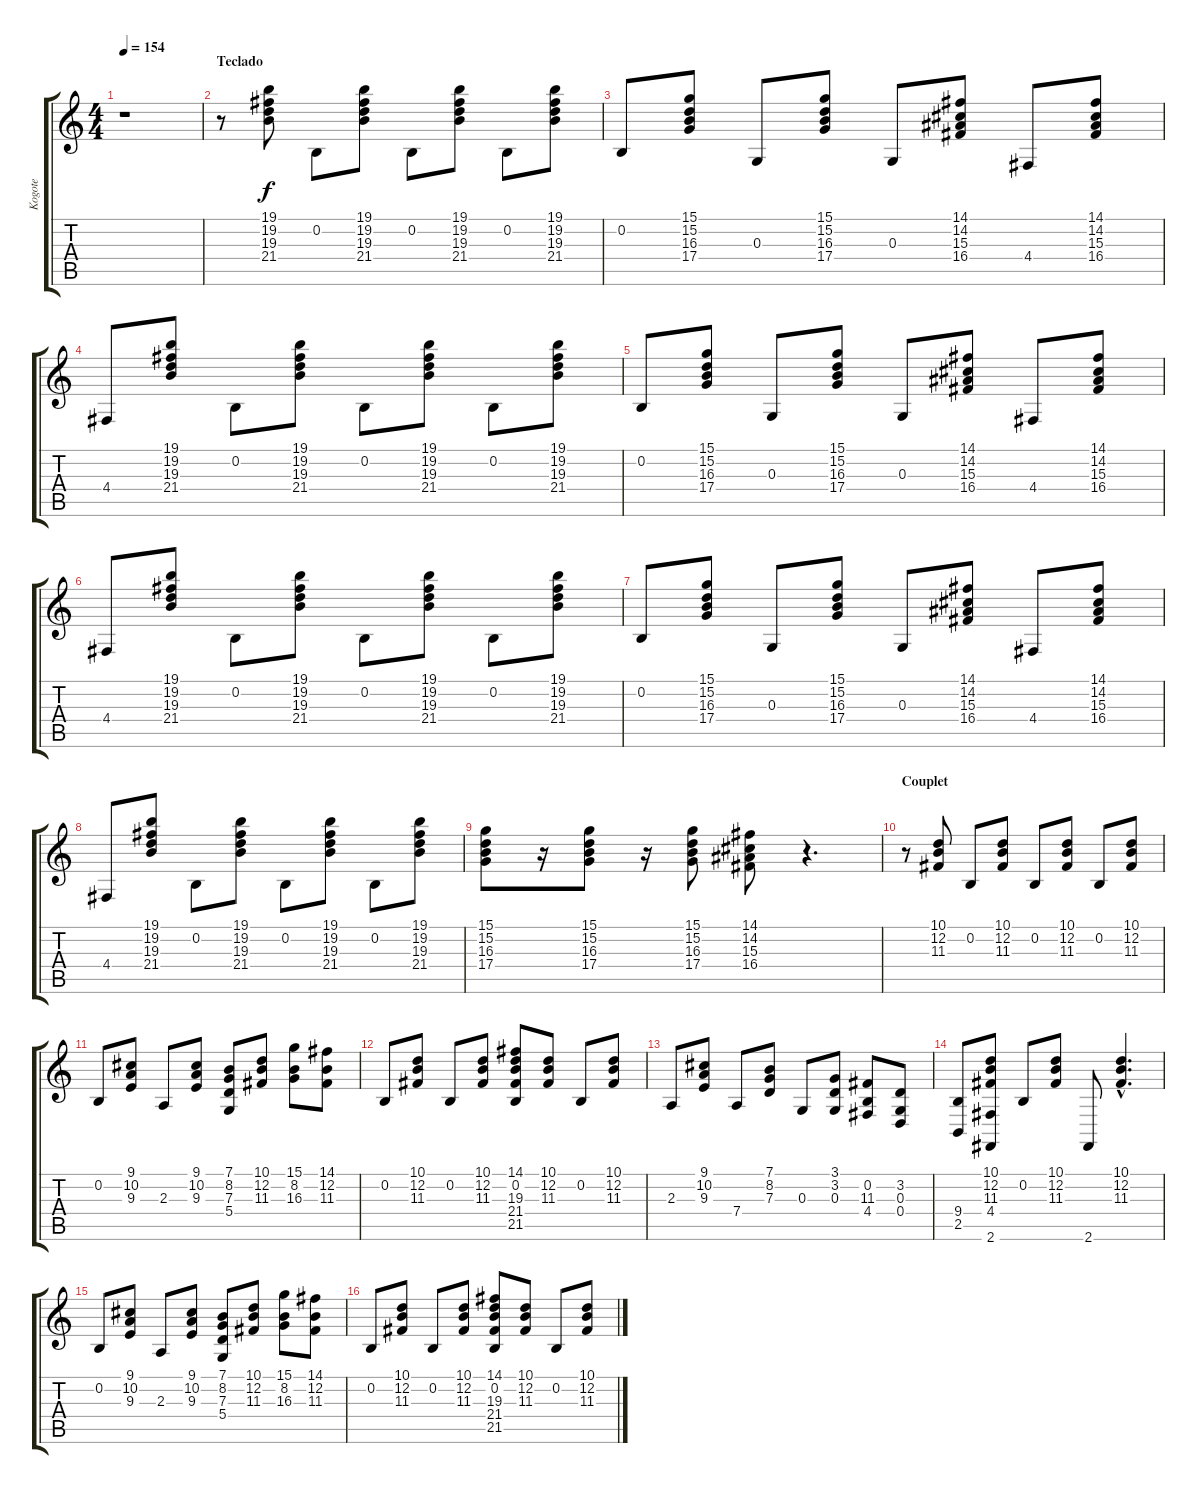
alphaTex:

\track ("Kogote" "Kogote") {instrument accordion}
\staff {score tabs}
\tuning (E4 B3 G3 D3 A2 E2) {hide}
\ts (4 4)
\tempo 154
\clef g2
\ks c
r.1{dy f} |
\section ("" "Teclado")
r.8 (19.1 19.2 19.3 21.4).8 0.2.8 (19.1 19.2 19.3 21.4).8 0.2.8 (19.1 19.2 19.3 21.4).8 0.2.8 (19.1 19.2 19.3 21.4).8 |
0.2.8 (15.1 15.2 16.3 17.4).8 0.3.8 (15.1 15.2 16.3 17.4).8 0.3.8 (14.1 14.2 15.3 16.4).8 4.4.8 (14.1 14.2 15.3 16.4).8 |
4.4.8 (19.1 19.2 19.3 21.4).8 0.2.8 (19.1 19.2 19.3 21.4).8 0.2.8 (19.1 19.2 19.3 21.4).8 0.2.8 (19.1 19.2 19.3 21.4).8 |
0.2.8 (15.1 15.2 16.3 17.4).8 0.3.8 (15.1 15.2 16.3 17.4).8 0.3.8 (14.1 14.2 15.3 16.4).8 4.4.8 (14.1 14.2 15.3 16.4).8 |
4.4.8 (19.1 19.2 19.3 21.4).8 0.2.8 (19.1 19.2 19.3 21.4).8 0.2.8 (19.1 19.2 19.3 21.4).8 0.2.8 (19.1 19.2 19.3 21.4).8 |
0.2.8 (15.1 15.2 16.3 17.4).8 0.3.8 (15.1 15.2 16.3 17.4).8 0.3.8 (14.1 14.2 15.3 16.4).8 4.4.8 (14.1 14.2 15.3 16.4).8 |
4.4.8 (19.1 19.2 19.3 21.4).8 0.2.8 (19.1 19.2 19.3 21.4).8 0.2.8 (19.1 19.2 19.3 21.4).8 0.2.8 (19.1 19.2 19.3 21.4).8 |
(15.1 15.2 16.3 17.4).8 r.16 (15.1 15.2 16.3 17.4).8 r.16 (15.1 15.2 16.3 17.4).8 (14.1 14.2 15.3 16.4).8 r.4{d} |
\section ("" "Couplet")
r.8 (10.1 12.2 11.3).8 0.2.8 (10.1 12.2 11.3).8 0.2.8 (10.1 12.2 11.3).8 0.2.8 (10.1 12.2 11.3).8 |
0.2.8 (9.1 10.2 9.3).8 2.3.8 (9.1 10.2 9.3).8 (7.1 8.2 7.3 5.4).8 (10.1 12.2 11.3).8 (15.1 8.2 16.3).8 (14.1 12.2 11.3).8 |
0.2.8 (10.1 12.2 11.3).8 0.2.8 (10.1 12.2 11.3).8 (14.1 0.2 19.3 21.4 21.5).8 (10.1 12.2 11.3).8 0.2.8 (10.1 12.2 11.3).8 |
2.3.8 (9.1 10.2 9.3).8 7.4.8 (7.1 8.2 7.3).8 0.3.8 (3.1 3.2 0.3).8 (0.2 11.3 4.4).8 (3.2 0.3 0.4).8 |
(9.4 2.5).8 (10.1 12.2 11.3 4.4 2.6).8 0.2.8 (10.1 12.2 11.3).8 2.6.8 (10.1{hac} 12.2{hac} 11.3{hac}).4{d} |
0.2.8 (9.1 10.2 9.3).8 2.3.8 (9.1 10.2 9.3).8 (7.1 8.2 7.3 5.4).8 (10.1 12.2 11.3).8 (15.1 8.2 16.3).8 (14.1 12.2 11.3).8 |
0.2.8 (10.1 12.2 11.3).8 0.2.8 (10.1 12.2 11.3).8 (14.1 0.2 19.3 21.4 21.5).8 (10.1 12.2 11.3).8 0.2.8 (10.1 12.2 11.3).8
